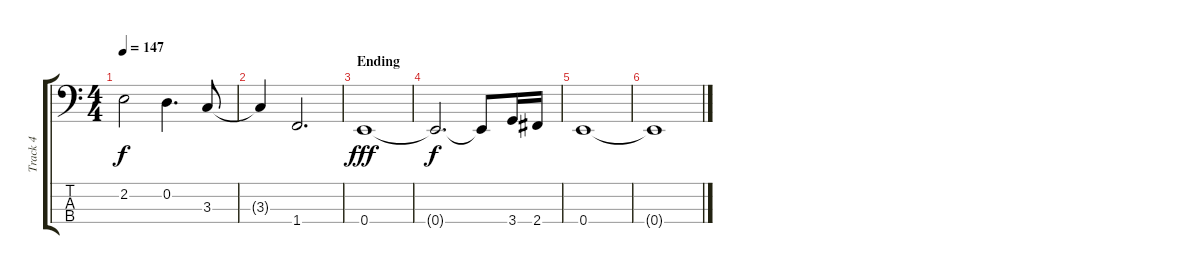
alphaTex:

\track ("Track 4" "Track 4") {instrument electricbassfinger}
\staff {score tabs}
\tuning (G2 D2 A1 E1) {hide}
\ts (4 4)
\tempo 147
\clef f4
\ks c
2.2.2{dy f} 0.2.4{d} 3.3.8 |
3.3{t}.4 1.4.2{d} |
\section ("" "Ending")
0.4.1{dy fff} |
0.4{t}.2{d dy f} 0.4{t}.8 3.4.16 2.4.16 |
0.4.1 |
0.4{t}.1
